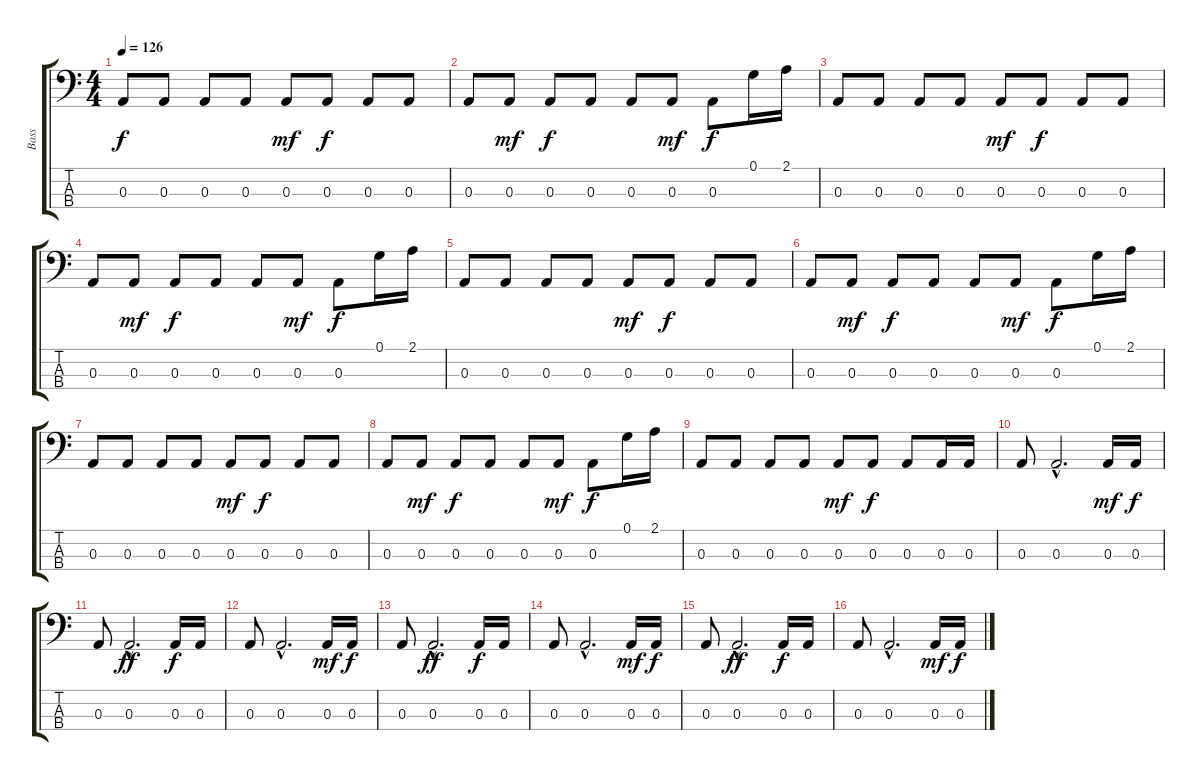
\track ("Bass" "Bass") {instrument electricbassfinger}
\staff {score tabs}
\tuning (G2 D2 A1 E1) {hide}
\ts (4 4)
\tempo 126
\clef f4
\ks c
0.3.8{dy f} 0.3.8 0.3.8 0.3.8 0.3.8{dy mf} 0.3.8{dy f} 0.3.8 0.3.8 |
0.3.8 0.3.8{dy mf} 0.3.8{dy f} 0.3.8 0.3.8 0.3.8{dy mf} 0.3.8{dy f} 0.1.16 2.1.16 |
0.3.8 0.3.8 0.3.8 0.3.8 0.3.8{dy mf} 0.3.8{dy f} 0.3.8 0.3.8 |
0.3.8 0.3.8{dy mf} 0.3.8{dy f} 0.3.8 0.3.8 0.3.8{dy mf} 0.3.8{dy f} 0.1.16 2.1.16 |
0.3.8 0.3.8 0.3.8 0.3.8 0.3.8{dy mf} 0.3.8{dy f} 0.3.8 0.3.8 |
0.3.8 0.3.8{dy mf} 0.3.8{dy f} 0.3.8 0.3.8 0.3.8{dy mf} 0.3.8{dy f} 0.1.16 2.1.16 |
0.3.8 0.3.8 0.3.8 0.3.8 0.3.8{dy mf} 0.3.8{dy f} 0.3.8 0.3.8 |
0.3.8 0.3.8{dy mf} 0.3.8{dy f} 0.3.8 0.3.8 0.3.8{dy mf} 0.3.8{dy f} 0.1.16 2.1.16 |
0.3.8 0.3.8 0.3.8 0.3.8 0.3.8{dy mf} 0.3.8{dy f} 0.3.8 0.3.16 0.3.16 |
0.3.8 0.3{hac}.2{d} 0.3.16{dy mf} 0.3.16{dy f} |
0.3.8 0.3{hac}.2{d dy ff} 0.3.16{dy f} 0.3.16 |
0.3.8 0.3{hac}.2{d} 0.3.16{dy mf} 0.3.16{dy f} |
0.3.8 0.3{hac}.2{d dy ff} 0.3.16{dy f} 0.3.16 |
0.3.8 0.3{hac}.2{d} 0.3.16{dy mf} 0.3.16{dy f} |
0.3.8 0.3{hac}.2{d dy ff} 0.3.16{dy f} 0.3.16 |
0.3.8 0.3{hac}.2{d} 0.3.16{dy mf} 0.3.16{dy f}
